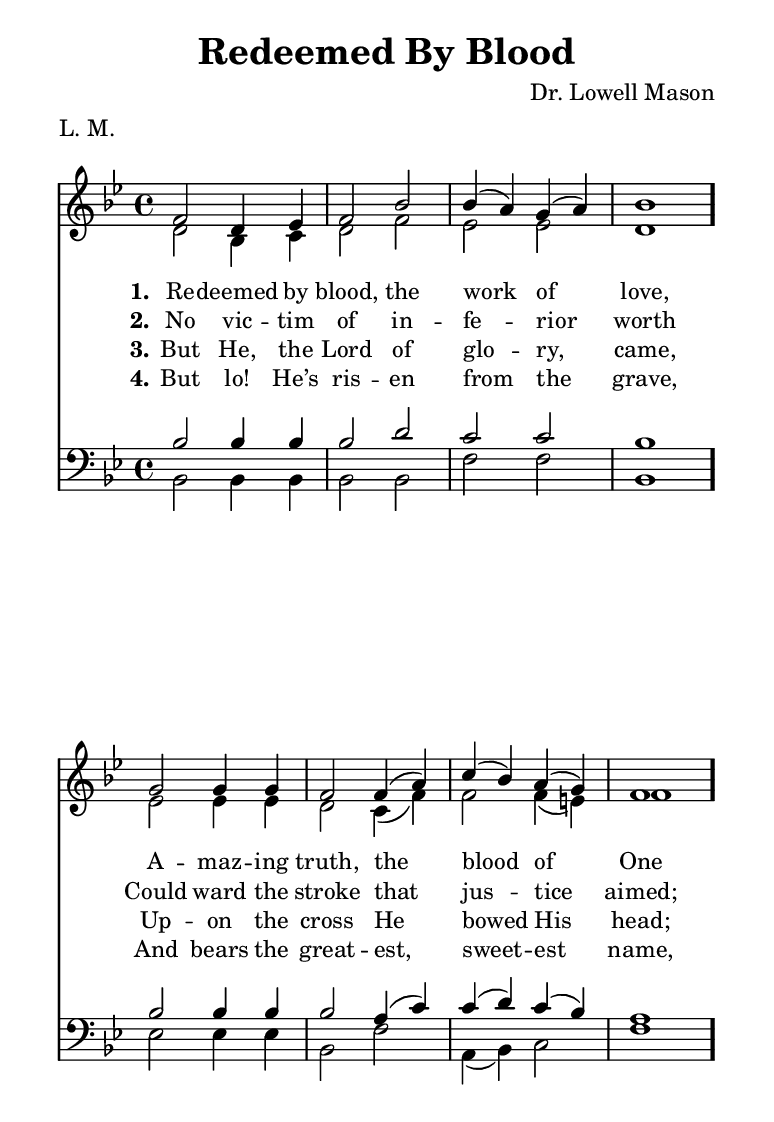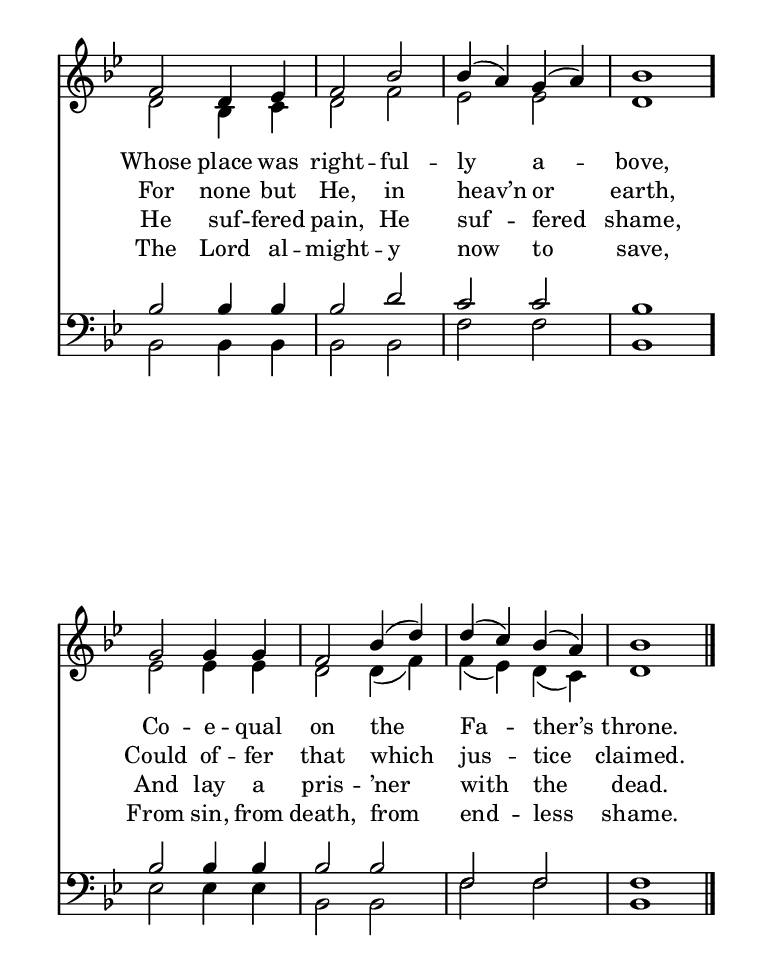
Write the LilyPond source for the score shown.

\include "common/global.ily"
\paper {
  \include "common/paper.ily"
  ragged-last-bottom = ##t
  systems-per-page = ##f
  system-count = #(cond (is-eogsized 2) (#t #f))
}

\header{
  hymnnumber = "9"
  title = "Redeemed By Blood"
  tunename = "Ernan"
  meter = "L. M."
  %poet = ""
  composer = "Dr. Lowell Mason"
  %copyright = ""
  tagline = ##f
}

patternA = { c2 c4 c4 | c2 c2 | c4( c4) c4( c4) | c1 } % Soprano lines 1, 3
patternB = { c2 c4 c4 | c2 c4( c4) | c4( c4) c4( c4) | c1 } % Soprano lines 2, 4 ; Alto line 4 ; Tenor line 2
patternC = { c2 c4 c4 | c2 c2 | c2 c2 | c1 } % Alto lines 1, 3 ; Tenor lines 1, 3, 4 ; Bass lines 1, 3, 4
patternD = { c2 c4 c4 | c2 c4( c4) | c2 c4( c4) | c1 } % Alto line 2
patternE = { c2 c4 c4 | c2 c2 | c4( c4) c2 | c1 } % Bass line 2

global = {
  \include "common/overrides.ily"
  %\autoBeamOff
  \override Staff.TimeSignature.style = #'()
  \time 4/4
  \once \override Score.MetronomeMark.transparent = ##t
  \tempo 4 = 120
  \key bes \major
  %\partial 4.
  \autoBeamOff
}

notesSoprano = {
\global
\relative c' {

  \changePitch \patternA { f d ees | f bes   | bes a g a | bes }
  \changePitch \patternB { g g g   | f f a   | c bes a g | f   }
  \changePitch \patternA { f d ees | f bes   | bes a g a | bes }
  \changePitch \patternB { g g g   | f bes d | d c bes a | bes }
	\bar "|."

}
}

notesAlto = {
\global
\relative e' {

  \changePitch \patternC { d bes c           | d f       | ees ees | d }
  \changePitch \patternD { ees ees ees       | d c f     | f f e   | f }
  \changePitch \patternC { d bes c           | d f       | ees ees | d }
  \changePitch \patternB { ees ees ees d d f | f ees d c | d       }

}
}

notesTenor = {
\global
\relative a {

  \changePitch \patternC { bes bes bes | bes d   | c c       | bes }
  \changePitch \patternB { bes bes bes | bes a c | c d c bes | a   }
  \changePitch \patternC { bes bes bes | bes d   | c c       | bes }
  \changePitch \patternC { bes bes bes | bes bes | f f       | f   }

}
}

notesBass = {
\global
\relative f {

  \changePitch \patternC { bes, bes bes | bes bes | f' f     | bes, }
  \changePitch \patternE { ees ees ees  | bes f'  | a, bes c | f    }
  \changePitch \patternC { bes, bes bes | bes bes | f' f     | bes, }
  \changePitch \patternC { ees ees ees  | bes bes | f' f     | bes, }

}
}

wordsA = \lyricmode {
\set stanza = "1."

  Re -- deemed by blood, the work of love, \bar "."
  A -- maz -- ing truth, the blood of One \bar "." \break
  Whose place was right -- ful -- ly a -- bove, \bar "."
  Co -- e -- qual on the Fa -- ther’s throne.

}

wordsB = \lyricmode {
\set stanza = "2."

  No vic -- tim of in -- fe -- rior worth
  Could ward the stroke that jus -- tice aimed;
  For none but He, in heav’n or earth,
  Could of -- fer that which jus -- tice claimed.
}

wordsC = \lyricmode {
\set stanza = "3."

  But He, the Lord of glo -- ry, came,
  Up -- on the cross He bowed His head;
  He suf -- fered pain, He suf -- fered shame,
  And lay a pris -- ’ner with the dead.

}

wordsD = \lyricmode {
\set stanza = "4."

  But lo! He’s ris -- en from the grave,
  And bears the great -- est, sweet -- est name,
  The Lord al -- might -- y now to save,
  From sin, from death, from end -- less shame.

}


\score {
  \context ChoirStaff <<
    \context Staff = upper <<
      \set ChoirStaff.systemStartDelimiter = #'SystemStartBar
      \context Voice  = sopranos { \voiceOne << \notesSoprano >> }
      \context Voice  = altos { \voiceTwo << \notesAlto >> }
      \context Lyrics = one   \lyricsto sopranos \wordsA
      \context Lyrics = two   \lyricsto sopranos \wordsB
      \context Lyrics = three \lyricsto sopranos \wordsC
      \context Lyrics = four  \lyricsto sopranos \wordsD
      %\context Lyrics = five  \lyricsto sopranos \wordsE
    >>
    \context Staff = men <<
      \clef bass
      \context Voice  = tenors { \voiceOne << \notesTenor >> }
      \context Voice  = basses { \voiceTwo << \notesBass >> }
    >>
  >>
  \layout {
    \include "common/layout.ily"
  }
  \midi{
    \include "common/midi.ily"
  }
}

\version "2.18.0"  % necessary for upgrading to future LilyPond versions.

% vi:set et ts=2 sw=2 ai nocindent syntax=lilypond:
